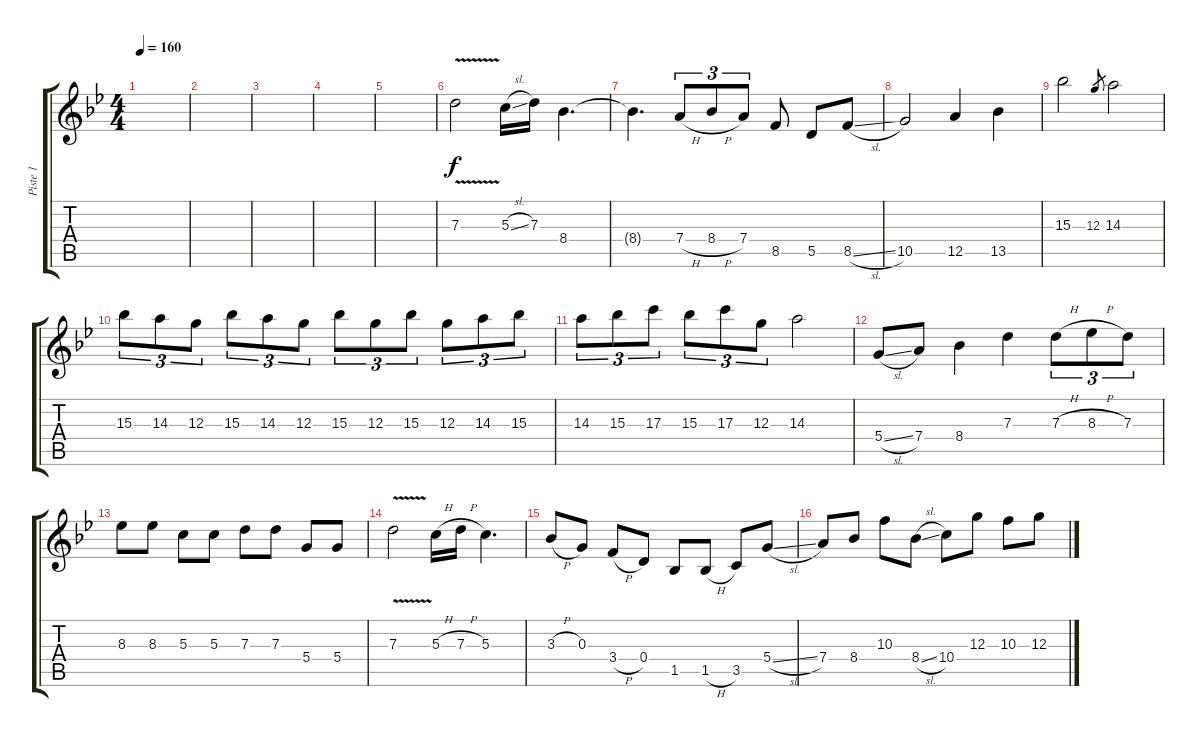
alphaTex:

\track ("Piste 1" "Piste 1") {instrument distortionguitar}
\staff {score tabs}
\tuning (E4 B3 G3 D3 A2 D2) {hide}
\ts (4 4)
\tempo 160
\clef g2
\ks bb
|
|
|
|
|
7.3{v}.2 5.3{sl}.16 7.3.16 8.4.4{d} |
8.4{t}.4{d} 7.4{h}.8{tu (3 2)} 8.4{h}.8{tu (3 2)} 7.4.8{tu (3 2)} 8.5.8 5.5.8 8.5{sl}.8 |
10.5.2 12.5.4 13.5.4 |
15.3.2 12.3.8{gr} 14.3.2 |
15.3.8{tu (3 2)} 14.3.8{tu (3 2)} 12.3.8{tu (3 2)} 15.3.8{tu (3 2)} 14.3.8{tu (3 2)} 12.3.8{tu (3 2)} 15.3.8{tu (3 2)} 12.3.8{tu (3 2)} 15.3.8{tu (3 2)} 12.3.8{tu (3 2)} 14.3.8{tu (3 2)} 15.3.8{tu (3 2)} |
14.3.8{tu (3 2)} 15.3.8{tu (3 2)} 17.3.8{tu (3 2)} 15.3.8{tu (3 2)} 17.3.8{tu (3 2)} 12.3.8{tu (3 2)} 14.3.2 |
5.4{sl}.8 7.4.8 8.4.4 7.3.4 7.3{h}.8{tu (3 2)} 8.3{h}.8{tu (3 2)} 7.3.8{tu (3 2)} |
8.3.8 8.3.8 5.3.8 5.3.8 7.3.8 7.3.8 5.4.8 5.4.8 |
7.3{v}.2 5.3{h}.16 7.3{h}.16 5.3.4{d} |
3.3{h}.8 0.3.8 3.4{h}.8 0.4.8 1.5.8 1.5{h}.8 3.5.8 5.4{sl}.8 |
7.4.8 8.4.8 10.3.8 8.4{sl}.8 10.4.8 12.3.8 10.3.8 12.3{sl}.8
